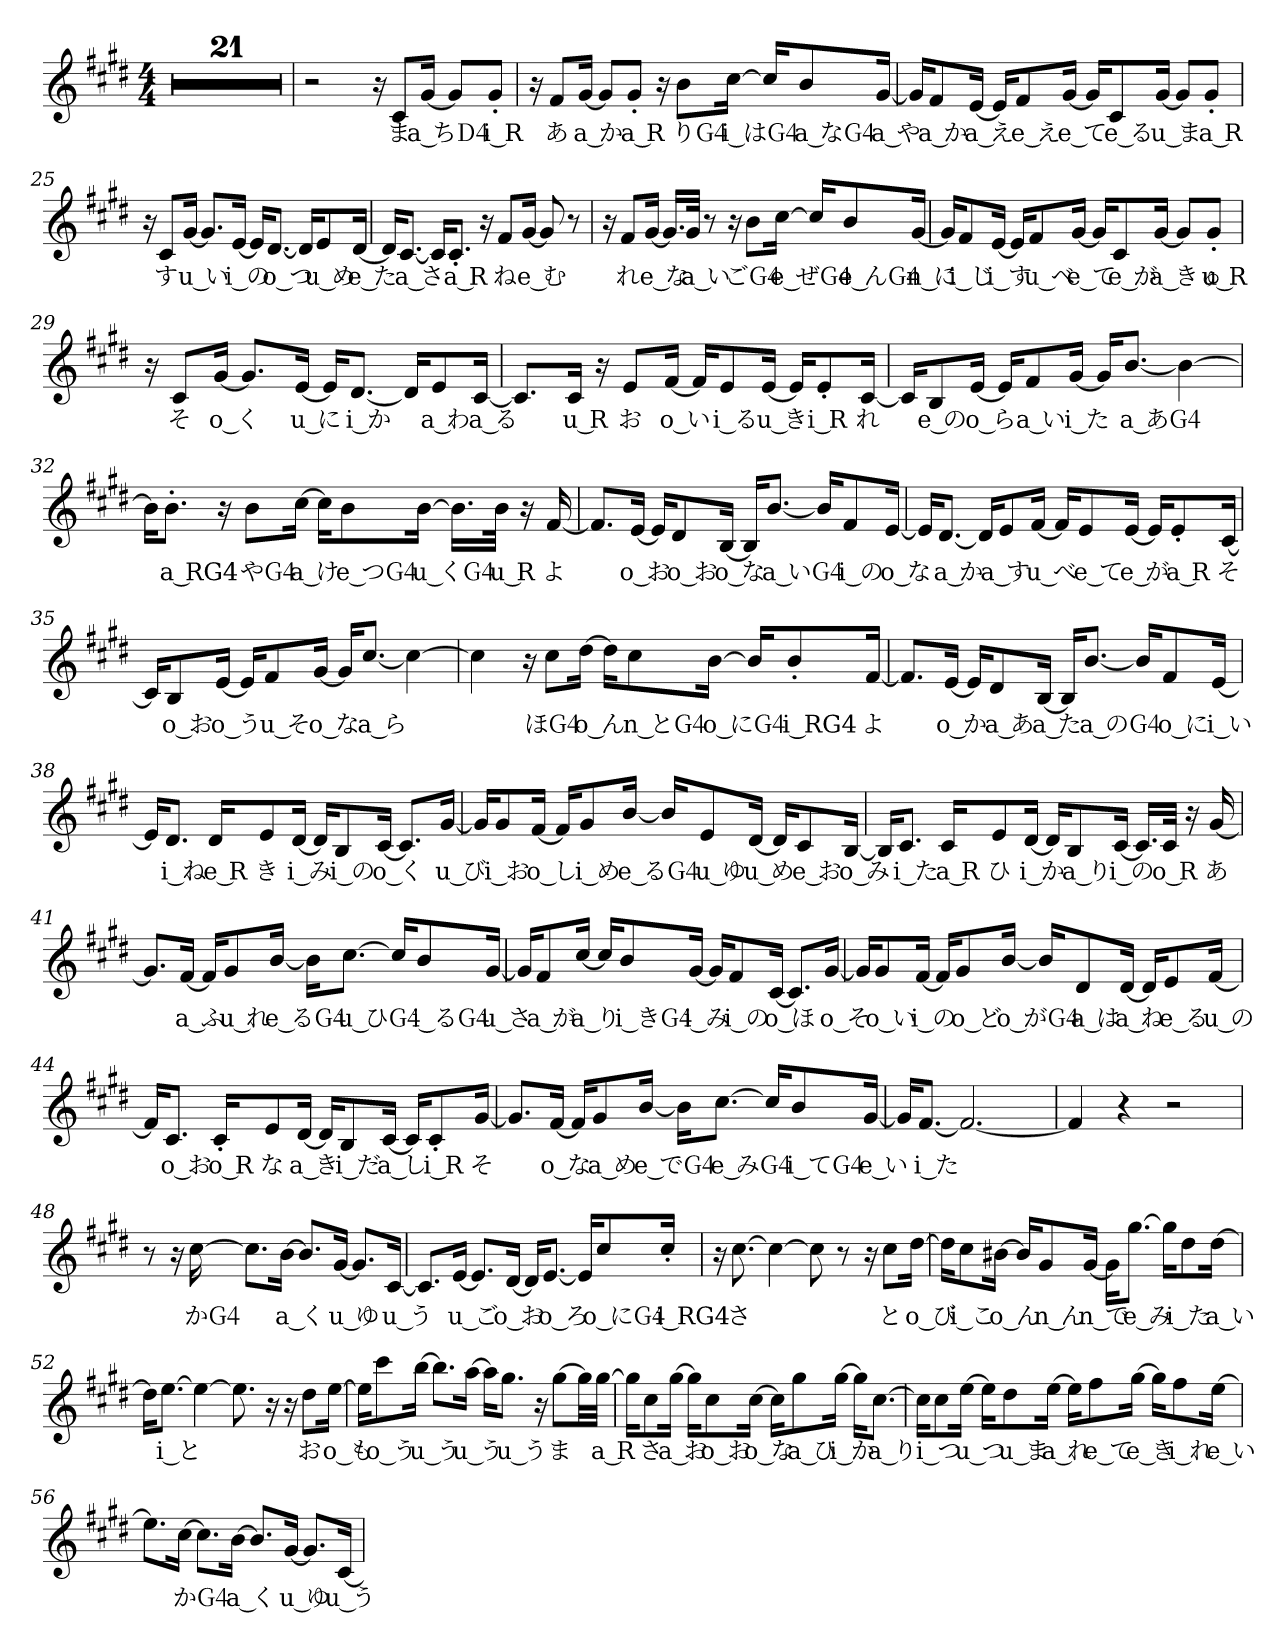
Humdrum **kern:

**kern	**text
*part1	*part1
*staff1	*staff1
*clefG2	*
*k[f#c#g#d#]	*
*M4/4	*
*MM165	*
=1	=1
1r	.
=2	=2
1r	.
=3	=3
1r	.
=4	=4
1r	.
=5	=5
1r	.
=6	=6
1r	.
=7	=7
1r	.
=8	=8
1r	.
=9	=9
1r	.
=10	=10
1r	.
=11	=11
1r	.
=12	=12
1r	.
=13	=13
1r	.
=14	=14
1r	.
=15	=15
1r	.
=16	=16
1r	.
=17	=17
1r	.
=18	=18
1r	.
=19	=19
1r	.
=20	=20
1r	.
=21	=21
1r	.
=22	=22
2r	.
16r	.
8c#L	- ま
[16g#Jk	a ちD4
8g#L]	.
8g#'J	i R
=23	=23
16r	.
8f#L	- あ
[16g#Jk	a か
8g#L]	.
8g#'J	a R
16r	.
8bL	- りG4
[16cc#Jk	i はG4
16cc#KL]	.
8b	a なG4
[16g#Jk	a や
=24	=24
16g#KL]	.
8f#	a か
[16eJk	a え
16eKL]	.
8f#	e え
[16g#Jk	e て
16g#KL]	.
8c#	e る
[16g#Jk	u ま
8g#L]	.
8g#'J	a R
=25	=25
16r	.
8c#L	- す
[16g#Jk	u い
8.g#L]	.
[16eJk	i の
16eKL]	.
[8.d#J	o つ
16d#KL]	.
8e	u め
[16d#Jk	e た
=26	=26
16d#KL]	.
[8.c#J	a さ
16c#KL]	.
8.c#'J	a R
16r	.
8f#L	- ね
[16g#Jk	e む
8g#]	.
8r	.
=27	=27
16r	.
8f#L	- れ
[16g#Jk	e な
16.g#LL]	.
32g#JJk	a い
8r	.
16r	.
8bL	- ごG4
[16cc#Jk	e ぜG4
16cc#KL]	.
8b	e んG4
[16g#Jk	n に
=28	=28
16g#KL]	.
8f#	i じ
[16eJk	i す
16eKL]	.
8f#	u べ
[16g#Jk	e て
16g#KL]	.
8c#	e が
[16g#Jk	a きゅ
8g#L]	.
8g#'J	u R
=29	=29
16r	.
8c#L	- そ
[16g#Jk	o く
8.g#L]	.
[16eJk	u に
16eKL]	.
[8.d#J	i か
16d#KL]	.
8e	a わ
[16c#Jk	a る
=30	=30
8.c#L]	.
16c#Jk	u R
16r	.
8eL	- お
[16f#Jk	o い
16f#KL]	.
8e	i る
[16eJk	u き
16eKL]	.
8e'	i R
[16c#Jk	- れ
=31	=31
16c#KL]	.
8B	e の
[16eJk	o ら
16eKL]	.
8f#	a い
[16g#Jk	i た
16g#KL]	.
[8.bJ	a あG4
4b_	.
=32	=32
16bKL]	.
8.b'J	a RG4
16r	.
8bL	- やG4
[16cc#Jk	a け
16cc#KL]	.
8b	e つG4
[16bJk	u くG4
16.bLL]	.
32bJJk	u R
16r	.
[16f#	- よ
=33	=33
8.f#L]	.
[16eJk	o お
16eKL]	.
8d#	o お
[16BJk	o な
16BKL]	.
[8.bJ	a いG4
16bKL]	.
8f#	i の
[16eJk	o な
=34	=34
16eKL]	.
[8.d#J	a か
16d#KL]	.
8e	a す
[16f#Jk	u べ
16f#KL]	.
8e	e て
[16eJk	e が
16eKL]	.
8e'	a R
[16c#Jk	- そ
=35	=35
16c#KL]	.
8B	o お
[16eJk	o う
16eKL]	.
8f#	u そ
[16g#Jk	o な
16g#KL]	.
[8.cc#J	a ら
4cc#_	.
=36	=36
4cc#]	.
16r	.
8cc#L	- ほG4
[16dd#Jk	o ん
16dd#KL]	.
8cc#	n とG4
[16bJk	o にG4
16bKL]	.
8b'	i RG4
[16f#Jk	- よ
=37	=37
8.f#L]	.
[16eJk	o か
16eKL]	.
8d#	a あ
[16BJk	a た
16BKL]	.
[8.bJ	a のG4
16bKL]	.
8f#	o に
[16eJk	i い
=38	=38
16eKL]	.
8.d#J	i ね
16d#KL	e R
8e	- き
[16d#Jk	i み
16d#KL]	.
8B	i の
[16c#Jk	o く
8.c#L]	.
[16g#Jk	u び
=39	=39
16g#KL]	.
8g#	i お
[16f#Jk	o し
16f#KL]	.
8g#	i め
[16bJk	e るG4
16bKL]	.
8e	u ゆ
[16d#Jk	u め
16d#KL]	.
8c#	e お
[16BJk	o み
=40	=40
16BKL]	.
8.c#J	i た
16c#KL	a R
8e	- ひ
[16d#Jk	i か
16d#KL]	.
8B	a り
[16c#Jk	i の
16.c#LL]	.
32c#JJk	o R
16r	.
[16g#	- あ
=41	=41
8.g#L]	.
[16f#Jk	a ふ
16f#KL]	.
8g#	u れ
[16bJk	e るG4
16bKL]	.
[8.cc#J	u ひG4
16cc#KL]	.
8b	i るG4
[16g#Jk	u さ
=42	=42
16g#KL]	.
8f#	a が
[16cc#Jk	a り
16cc#KL]	.
8b	i きG4
[16g#Jk	i み
16g#KL]	.
8f#	i の
[16c#Jk	o ほ
8.c#L]	.
[16g#Jk	o そ
=43	=43
16g#KL]	.
8g#	o い
[16f#Jk	i の
16f#KL]	.
8g#	o ど
[16bJk	o がG4
16bKL]	.
8d#	a は
[16d#Jk	a ね
16d#KL]	.
8e	e る
[16f#Jk	u の
=44	=44
16f#KL]	.
8.c#J	o お
16c#'KL	o R
8e	- な
[16d#Jk	a き
16d#KL]	.
8B	i だ
[16c#Jk	a し
16c#KL]	.
8c#'	i R
[16g#Jk	- そ
=45	=45
8.g#L]	.
[16f#Jk	o な
16f#KL]	.
8g#	a め
[16bJk	e でG4
16bKL]	.
[8.cc#J	e みG4
16cc#KL]	.
8b	i てG4
[16g#Jk	e い
=46	=46
16g#KL]	.
[8.f#J	i た
2.f#_	.
=47	=47
4f#]	.
4r	.
2r	.
=48	=48
8r	.
16r	.
[16cc#	- かG4
8.cc#L]	.
[16bJk	a く
8.bL]	.
[16g#Jk	u ゆ
8.g#L]	.
[16c#Jk	u う
=49	=49
8.c#L]	.
[16eJk	u ご
8.eL]	.
[16d#Jk	o お
16d#KL]	.
[8.eJ	o ろ
16eKL]	.
8cc#	o にG4
16cc#'Jk	i RG4
=50	=50
16r	.
[8.cc#	- さ
4cc#_	.
8cc#]	.
8r	.
16r	.
8cc#L	- と
[16dd#Jk	o び
=51	=51
16dd#KL]	.
8cc#	i こ
[16b#XJk	o ん
16b#KL]	.
8g#	n ん
[16g#Jk	n で
16g#KL]	.
[8.gg#J	e み
16gg#KL]	.
8dd#	i た
[16dd#Jk	a い
=52	=52
16dd#KL]	.
[8.eeJ	i と
4ee_	.
8.ee]	.
16r	.
16r	.
8dd#L	- お
[16eeJk	o も
=53	=53
16eeKL]	.
8ccc#	o う
[16bbJk	u う
8.bbL]	.
[16aaJk	u う
16aaKL]	.
8.gg#J	u う
16r	.
[8gg#L	- ま
32gg#LL]	.
[32gg#JJJ	a R
=54	=54
16gg#KL]	.
8cc#	- さ
[16gg#Jk	a お
16gg#KL]	.
8cc#	o お
[16cc#Jk	o な
16cc#KL]	.
8gg#	a ひ
[16gg#Jk	i か
16gg#KL]	.
[8.cc#J	a り
=55	=55
16cc#KL]	.
8cc#	i つ
[16eeJk	u つ
16eeKL]	.
8dd#	u ま
[16eeJk	a れ
16eeKL]	.
8ff#	e て
[16gg#Jk	e き
16gg#KL]	.
8ff#	i れ
[16eeJk	e い
=56	=56
8.eeL]	.
[16cc#Jk	- かG4
8.cc#L]	.
[16bJk	a く
8.bL]	.
[16g#Jk	u ゆ
8.g#L]	.
[16c#Jk	u う
=	=
*-	*-
